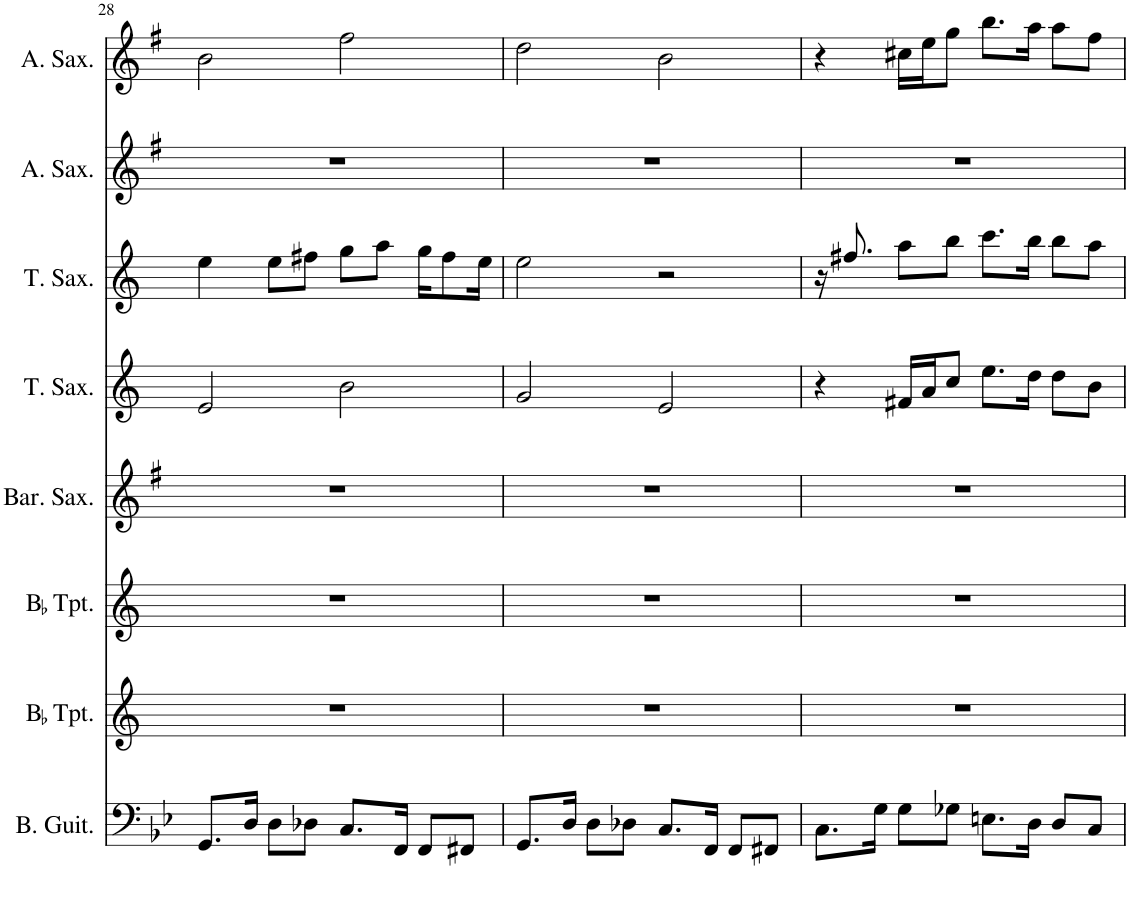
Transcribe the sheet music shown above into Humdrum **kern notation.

**kern	**kern	**kern	**kern	**kern	**kern	**kern	**kern
*part8	*part7	*part6	*part5	*part4	*part3	*part2	*part1
*staff8	*staff7	*staff6	*staff5	*staff4	*staff3	*staff2	*staff1
*I"Acoustic Bass	*I"BaccidentalFlat Trumpet	*I"BaccidentalFlat Trumpet	*I"Baritone Saxophone	*I"Tenor Saxophone	*I"Tenor Saxophone	*I"Alto Saxophone	*I"Alto Saxophone
*	*I'BaccidentalFlat Tpt.	*I'BaccidentalFlat Tpt.	*I'Bar. Sax.	*I'T. Sax.	*I'T. Sax.	*I'A. Sax.	*I'A. Sax.
!!LO:PB:g=z
*clefF4	*clefG2	*clefG2	*clefG2	*clefG2	*clefG2	*clefG2	*clefG2
*Trd7c12	*Trd1c2	*Trd1c2	*Trd12c21	*Trd8c14	*Trd8c14	*Trd5c9	*Trd5c9
*k[b-e-]	*k[]	*k[]	*k[f#]	*k[]	*k[]	*k[f#]	*k[f#]
*M4/4	*M4/4	*M4/4	*M4/4	*M4/4	*M4/4	*M4/4	*M4/4
=28	=28	=28	=28	=28	=28	=28	=28
8.GG/L	1r	1r	1r	2e/	4ee\	1r	2b\
16D/Jk	.	.	.	.	.	.	.
8D\L	.	.	.	.	8ee\L	.	.
8D-X\J	.	.	.	.	8ff#X\J	.	.
8.C/L	.	.	.	2b\	8gg\L	.	2ff#\
.	.	.	.	.	8aa\J	.	.
16FF/Jk	.	.	.	.	.	.	.
8FF/L	.	.	.	.	16gg\KL	.	.
.	.	.	.	.	8ff#\	.	.
8FF#X/J	.	.	.	.	.	.	.
.	.	.	.	.	16ee\Jk	.	.
=29	=29	=29	=29	=29	=29	=29	=29
8.GG/L	1r	1r	1r	2g/	2ee\	1r	2dd\
16D/Jk	.	.	.	.	.	.	.
8D\L	.	.	.	.	.	.	.
8D-X\J	.	.	.	.	.	.	.
8.C/L	.	.	.	2e/	2r	.	2b\
16FF/Jk	.	.	.	.	.	.	.
8FF/L	.	.	.	.	.	.	.
8FF#X/J	.	.	.	.	.	.	.
=30	=30	=30	=30	=30	=30	=30	=30
8.C\L	1r	1r	1r	4r	16r	1r	4r
.	.	.	.	.	8.ff#X/	.	.
16G\Jk	.	.	.	.	.	.	.
8G\L	.	.	.	16f#X/LL	8aa\L	.	16cc#X\LL
.	.	.	.	16a/J	.	.	16ee\J
8G-X\J	.	.	.	8cc/J	8bb\J	.	8gg\J
8.En\L	.	.	.	8.ee\L	8.ccc\L	.	8.bb\L
16D\Jk	.	.	.	16dd\Jk	16bb\Jk	.	16aa\Jk
8D/L	.	.	.	8dd\L	8bb\L	.	8aa\L
8C/J	.	.	.	8b\J	8aa\J	.	8ff#\J
=	=	=	=	=	=	=	=
*-	*-	*-	*-	*-	*-	*-	*-
